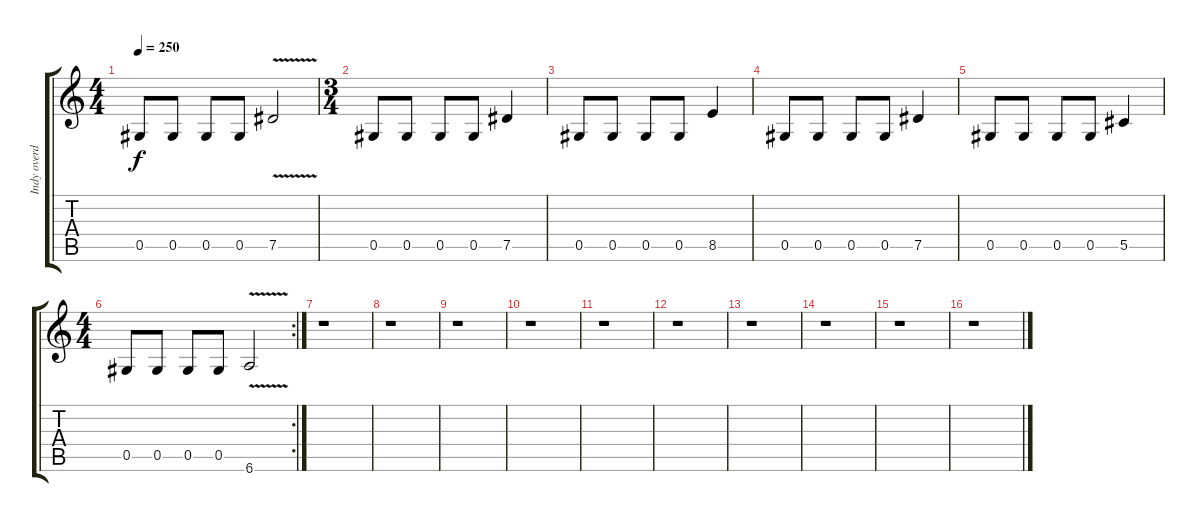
\track ("Indy overdrive" "Indy overd") {instrument distortionguitar}
\staff {score tabs}
\tuning (Eb4 Bb3 Gb3 Db3 Ab2 Eb2) {hide}
\ts (4 4)
\tempo 250
\clef g2
\ks c
0.5.8{dy f} 0.5.8 0.5.8 0.5.8 7.5{v}.2 |
\ts (3 4)
0.5.8 0.5.8 0.5.8 0.5.8 7.5.4 |
0.5.8 0.5.8 0.5.8 0.5.8 8.5.4 |
0.5.8 0.5.8 0.5.8 0.5.8 7.5.4 |
0.5.8 0.5.8 0.5.8 0.5.8 5.5.4 |
\rc 2
\ts (4 4)
0.5.8 0.5.8 0.5.8 0.5.8 6.6{v}.2 |
r.1 |
r.1 |
r.1 |
r.1 |
r.1 |
r.1 |
r.1 |
r.1 |
r.1 |
r.1
